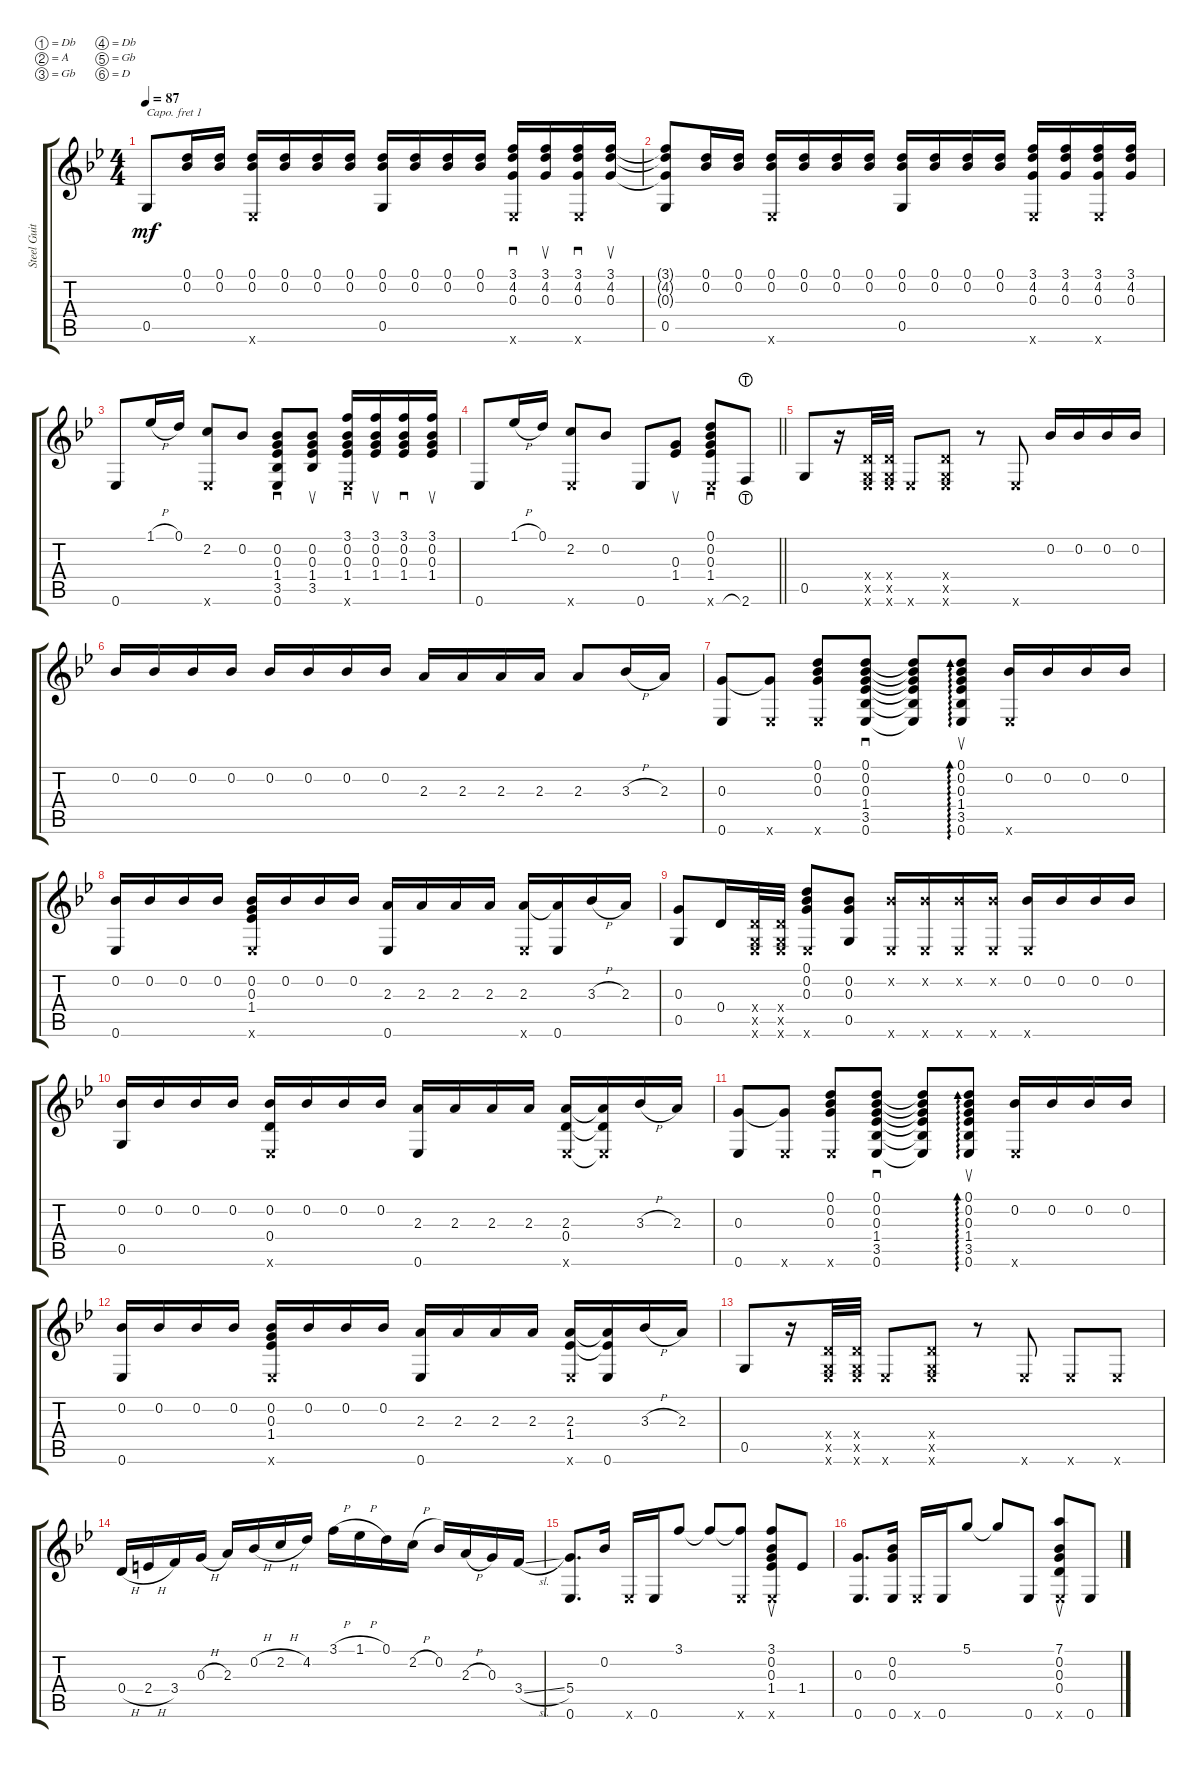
\defaultSystemsLayout 4
\bracketExtendMode groupsimilarinstruments
\otherSystemsTrackNameOrientation horizontal
\track ("Steel Guitar" "Steel Guit") {instrument acousticguitarsteel}
\staff {score tabs}
\capo 1
\tuning (Db4 A3 Gb3 Db3 Gb2 D2)
\ts (4 4)
\tempo 87
\clef g2
\ks bb
0.5{acc #}.8{dy mf beam Up} (0.2{acc forcenatural} 0.1{acc #}).16{beam Up} (0.1{acc #} 0.2{acc forcenatural}).16{beam Up} (0.1{acc #} 0.2{acc forcenatural} 0.6{x acc forcenatural}).16{beam Up} (0.1{acc #} 0.2{acc forcenatural}).16{beam Up} (0.1{acc #} 0.2{acc forcenatural}).16{beam Up} (0.1{acc #} 0.2{acc forcenatural}).16{beam Up} (0.1{acc #} 0.2{acc forcenatural} 0.5{acc #}).16{beam Up} (0.1{acc #} 0.2{acc forcenatural}).16{beam Up} (0.1{acc #} 0.2{acc forcenatural}).16{beam Up} (0.1{acc #} 0.2{acc forcenatural}).16{beam Up} (4.2{acc #} 3.1{acc forcenatural} 0.3{acc #} 0.6{x acc forcenatural}).16{sd beam Up} (4.2{acc #} 3.1{acc forcenatural} 0.3{acc #}).16{su beam Up} (4.2{acc #} 3.1{acc forcenatural} 0.3{acc #} 0.6{x acc forcenatural}).16{sd beam Up} (4.2{acc #} 3.1{acc forcenatural} 0.3{acc #}).16{su beam Up} |
(3.1{t acc forcenatural} 4.2{t acc #} 0.3{t acc #} 0.5{acc #}).8{beam Up} (0.2{acc forcenatural} 0.1{acc #}).16{beam Up} (0.1{acc #} 0.2{acc forcenatural}).16{beam Up} (0.1{acc #} 0.2{acc forcenatural} 0.6{x acc forcenatural}).16{beam Up} (0.1{acc #} 0.2{acc forcenatural}).16{beam Up} (0.1{acc #} 0.2{acc forcenatural}).16{beam Up} (0.1{acc #} 0.2{acc forcenatural}).16{beam Up} (0.1{acc #} 0.2{acc forcenatural} 0.5{acc #}).16{beam Up} (0.2{acc forcenatural} 0.1{acc #}).16{beam Up} (0.2{acc forcenatural} 0.1{acc #}).16{beam Up} (0.2{acc forcenatural} 0.1{acc #}).16{beam Up} (4.2{acc #} 3.1{acc forcenatural} 0.3{acc #} 0.6{x acc forcenatural}).16{beam Up} (0.3{acc #} 4.2{acc #} 3.1{acc forcenatural}).16{beam Up} (0.3{acc #} 4.2{acc #} 3.1{acc forcenatural} 0.6{x acc forcenatural}).16{beam Up} (3.1{acc forcenatural} 4.2{acc #} 0.3{acc #}).16{beam Up} |
0.6{acc forcenatural}.8{beam Up} 1.1{h acc forcenatural}.16{beam Up} 0.1{acc #}.16{beam Up} (2.2{acc forcenatural} 0.6{x acc forcenatural}).8{beam Up} 0.2{acc forcenatural}.8{beam Up} (0.2{acc forcenatural} 0.3{acc #} 1.4{acc forcenatural} 3.5{acc forcenatural} 0.6{acc forcenatural}).8{sd beam Up} (3.5{acc forcenatural} 1.4{acc forcenatural} 0.3{acc #} 0.2{acc forcenatural}).8{su beam Up} (0.2{acc forcenatural} 0.3{acc #} 1.4{acc forcenatural} 0.6{x acc forcenatural} 3.1{acc forcenatural}).16{sd beam Up} (3.1{acc forcenatural} 0.2{acc forcenatural} 0.3{acc #} 1.4{acc forcenatural}).16{su beam Up} (3.1{acc forcenatural} 0.2{acc forcenatural} 0.3{acc #} 1.4{acc forcenatural}).16{sd beam Up} (3.1{acc forcenatural} 0.2{acc forcenatural} 0.3{acc #} 1.4{acc forcenatural}).16{su beam Up} |
\barLineRight lightlight
0.6{acc forcenatural}.8{beam Up} 1.1{h acc forcenatural}.16{beam Up} 0.1{acc #}.16{beam Up} (2.2{acc forcenatural} 0.6{x acc forcenatural}).8{beam Up} 0.2{acc forcenatural}.8{beam Up} 0.6{acc forcenatural}.8{beam Up} (0.3{acc #} 1.4{acc forcenatural}).8{su beam Up} (0.3{acc #} 0.2{acc forcenatural} 0.1{acc #} 0.6{x acc forcenatural} 1.4{acc forcenatural}).8{sd beam Up} 2.6{lht acc forcenatural}.8{beam Up} |
0.5{acc #}.8{beam Up} r.16{beam Up} (0.6{x acc forcenatural} 0.5{x acc #} 0.4{x acc #}).32{beam Up} (0.4{x acc #} 0.5{x acc #} 0.6{x acc forcenatural}).32{beam Up} 0.6{x acc forcenatural}.8{beam Up} (0.6{x acc forcenatural} 0.5{x acc #} 0.4{x acc #}).8{beam Up} r.8{beam Up} 0.6{x acc forcenatural}.8{beam Up} 0.2{acc forcenatural}.16{beam Up} 0.2{acc forcenatural}.16{beam Up} 0.2{acc forcenatural}.16{beam Up} 0.2{acc forcenatural}.16{beam Up} |
0.2{acc forcenatural}.16{beam Up} 0.2{acc forcenatural}.16{beam Up} 0.2{acc forcenatural}.16{beam Up} 0.2{acc forcenatural}.16{beam Up} 0.2{acc forcenatural}.16{beam Up} 0.2{acc forcenatural}.16{beam Up} 0.2{acc forcenatural}.16{beam Up} 0.2{acc forcenatural}.16{beam Up} 2.3{acc #}.16{beam Up} 2.3{acc #}.16{beam Up} 2.3{acc #}.16{beam Up} 2.3{acc #}.16{beam Up} 2.3{acc #}.8{beam Up} 3.3{h acc forcenatural}.16{beam Up} 2.3{acc #}.16{beam Up} |
(0.3{acc #} 0.6{acc forcenatural}).8{beam Up} (0.3{t acc #} 0.6{x acc forcenatural}).8{beam Up} (0.3{acc #} 0.2{acc forcenatural} 0.1{acc #} 0.6{x acc forcenatural}).8{beam Up} (0.6{acc forcenatural} 3.5{acc forcenatural} 1.4{acc forcenatural} 0.3{acc #} 0.2{acc forcenatural} 0.1{acc #}).8{sd beam Up} (0.6{t acc forcenatural} 3.5{t acc forcenatural} 1.4{t acc forcenatural} 0.3{t acc #} 0.2{t acc forcenatural} 0.1{t acc #}).8{beam Up} (0.1{acc #} 0.2{acc forcenatural} 0.3{acc #} 1.4{acc forcenatural} 3.5{acc forcenatural} 0.6{acc forcenatural}).8{su ad 0 beam Up} (0.2{acc forcenatural} 0.6{x acc forcenatural}).16{beam Up} 0.2{acc forcenatural}.16{beam Up} 0.2{acc forcenatural}.16{beam Up} 0.2{acc forcenatural}.16{beam Up} |
(0.2{acc forcenatural} 0.6{acc forcenatural}).16{beam Up} 0.2{acc forcenatural}.16{beam Up} 0.2{acc forcenatural}.16{beam Up} 0.2{acc forcenatural}.16{beam Up} (0.2{acc forcenatural} 0.3{acc #} 1.4{acc forcenatural} 0.6{x acc forcenatural}).16{beam Up} 0.2{acc forcenatural}.16{beam Up} 0.2{acc forcenatural}.16{beam Up} 0.2{acc forcenatural}.16{beam Up} (2.3{acc #} 0.6{acc forcenatural}).16{beam Up} 2.3{acc #}.16{beam Up} 2.3{acc #}.16{beam Up} 2.3{acc #}.16{beam Up} (2.3{acc #} 0.6{x acc forcenatural}).16{beam Up} (2.3{t acc #} 0.6{acc forcenatural}).16{beam Up} 3.3{h acc forcenatural}.16{beam Up} 2.3{acc #}.16{beam Up} |
(0.3{acc #} 0.5{acc #}).8{beam Up} 0.4{acc #}.16{beam Up} (0.5{x acc #} 0.4{x acc #} 0.6{x acc forcenatural}).32{beam Up} (0.6{x acc forcenatural} 0.5{x acc #} 0.4{x acc #}).32{beam Up} (0.6{x acc forcenatural} 0.1{acc #} 0.2{acc forcenatural} 0.3{acc #}).8{beam Up} (0.5{acc #} 0.3{acc #} 0.2{acc forcenatural}).8{beam Up} (0.6{x acc forcenatural} 0.2{x acc forcenatural}).16{beam Up} (0.6{x acc forcenatural} 0.2{x acc forcenatural}).16{beam Up} (0.6{x acc forcenatural} 0.2{x acc forcenatural}).16{beam Up} (0.6{x acc forcenatural} 0.2{x acc forcenatural}).16{beam Up} (0.2{acc forcenatural} 0.6{x acc forcenatural}).16{beam Up} 0.2{acc forcenatural}.16{beam Up} 0.2{acc forcenatural}.16{beam Up} 0.2{acc forcenatural}.16{beam Up} |
(0.2{acc forcenatural} 0.5{acc #}).16{beam Up} 0.2{acc forcenatural}.16{beam Up} 0.2{acc forcenatural}.16{beam Up} 0.2{acc forcenatural}.16{beam Up} (0.2{acc forcenatural} 0.4{acc #} 0.6{x acc forcenatural}).16{beam Up} 0.2{acc forcenatural}.16{beam Up} 0.2{acc forcenatural}.16{beam Up} 0.2{acc forcenatural}.16{beam Up} (2.3{acc #} 0.6{acc forcenatural}).16{beam Up} 2.3{acc #}.16{beam Up} 2.3{acc #}.16{beam Up} 2.3{acc #}.16{beam Up} (2.3{acc #} 0.4{acc #} 0.6{x acc forcenatural}).16{beam Up} (2.3{t acc #} 0.4{t acc #} 0.6{x t acc forcenatural}).16{beam Up} 3.3{h acc forcenatural}.16{beam Up} 2.3{acc #}.16{beam Up} |
(0.3{acc #} 0.6{acc forcenatural}).8{beam Up} (0.3{t acc #} 0.6{x acc forcenatural}).8{beam Up} (0.3{acc #} 0.2{acc forcenatural} 0.1{acc #} 0.6{x acc forcenatural}).8{beam Up} (0.6{acc forcenatural} 3.5{acc forcenatural} 1.4{acc forcenatural} 0.3{acc #} 0.2{acc forcenatural} 0.1{acc #}).8{sd beam Up} (0.6{t acc forcenatural} 3.5{t acc forcenatural} 1.4{t acc forcenatural} 0.3{t acc #} 0.2{t acc forcenatural} 0.1{t acc #}).8{beam Up} (0.1{acc #} 0.2{acc forcenatural} 0.3{acc #} 1.4{acc forcenatural} 3.5{acc forcenatural} 0.6{acc forcenatural}).8{su ad 0 beam Up} (0.2{acc forcenatural} 0.6{x acc forcenatural}).16{beam Up} 0.2{acc forcenatural}.16{beam Up} 0.2{acc forcenatural}.16{beam Up} 0.2{acc forcenatural}.16{beam Up} |
(0.2{acc forcenatural} 0.6{acc forcenatural}).16{beam Up} 0.2{acc forcenatural}.16{beam Up} 0.2{acc forcenatural}.16{beam Up} 0.2{acc forcenatural}.16{beam Up} (0.2{acc forcenatural} 0.3{acc #} 1.4{acc forcenatural} 0.6{x acc forcenatural}).16{beam Up} 0.2{acc forcenatural}.16{beam Up} 0.2{acc forcenatural}.16{beam Up} 0.2{acc forcenatural}.16{beam Up} (2.3{acc #} 0.6{acc forcenatural}).16{beam Up} 2.3{acc #}.16{beam Up} 2.3{acc #}.16{beam Up} 2.3{acc #}.16{beam Up} (2.3{acc #} 1.4{acc forcenatural} 0.6{x acc forcenatural}).16{beam Up} (2.3{t acc #} 0.6{acc forcenatural} 1.4{t acc forcenatural}).16{beam Up} 3.3{h acc forcenatural}.16{beam Up} 2.3{acc #}.16{beam Up} |
0.5{acc #}.8{beam Up} r.16{beam Up} (0.6{x acc forcenatural} 0.5{x acc #} 0.4{x acc #}).32{beam Up} (0.4{x acc #} 0.5{x acc #} 0.6{x acc forcenatural}).32{beam Up} 0.6{x acc forcenatural}.8{beam Up} (0.6{x acc forcenatural} 0.5{x acc #} 0.4{x acc #}).8{beam Up} r.8{beam Up} 0.6{x acc forcenatural}.8{beam Up} 0.6{x acc forcenatural}.8{beam Up} 0.6{x acc forcenatural}.8{beam Up} |
0.4{h acc #}.16{beam Up} 2.4{h acc #}.16{beam Up} 3.4{acc forcenatural}.16{beam Up} 0.3{h acc #}.16{beam Up} 2.3{acc #}.16{beam Up} 0.2{h acc forcenatural}.16{beam Up} 2.2{h acc forcenatural}.16{beam Up} 4.2{acc #}.16{beam Up} 3.1{h acc forcenatural}.16{beam Down} 1.1{h acc forcenatural}.16{beam Down} 0.1{acc #}.16{beam Down} 2.2{h acc forcenatural}.16{beam Down} 0.2{acc forcenatural}.16{beam Up} 2.3{h acc #}.16{beam Up} 0.3{acc #}.16{beam Up} 3.4{sl acc forcenatural}.16{beam Up} |
(5.4{acc #} 0.6{acc forcenatural}).8{d beam Up} 0.2{acc forcenatural}.16{beam Up} 0.6{x acc forcenatural}.16{beam Up} 0.6{acc forcenatural}.16{beam Up} 3.1{acc forcenatural}.8{beam Up} 3.1{t acc forcenatural}.8{beam Up} (3.1{t acc forcenatural} 0.6{x acc forcenatural}).8{beam Up} (3.1{acc forcenatural} 0.2{acc forcenatural} 0.3{acc #} 1.4{acc forcenatural} 0.6{x acc forcenatural}).8{su beam Up} 1.4{acc forcenatural}.8{beam Up} |
(0.6{acc forcenatural} 0.3{acc #}).8{d beam Up} (0.3{acc #} 0.2{acc forcenatural} 0.6{acc forcenatural}).16{beam Up} 0.6{x acc forcenatural}.16{beam Up} 0.6{acc forcenatural}.16{beam Up} 5.1{acc #}.8{beam Up} 5.1{t acc #}.8{beam Up} 0.6{acc forcenatural}.8{beam Up} (7.1{acc #} 0.2{acc forcenatural} 0.3{acc #} 0.4{acc #} 0.6{x acc forcenatural}).8{su beam Up} 0.6{acc forcenatural}.8{beam Up}
